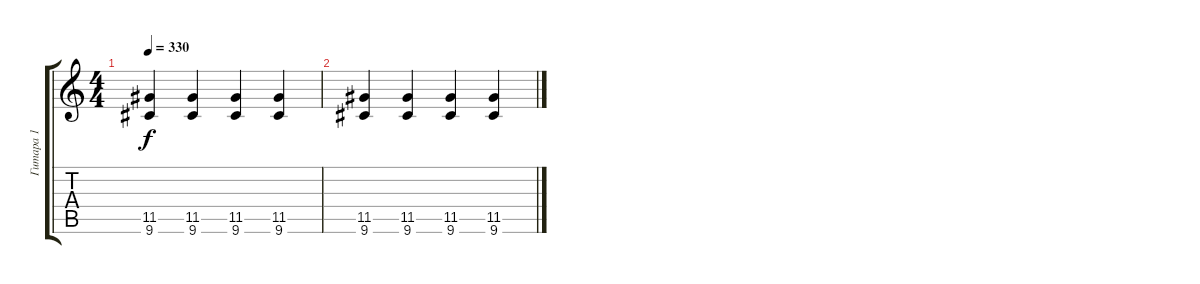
\track ("Гитара 1" "Гитара 1") {instrument overdrivenguitar}
\staff {score tabs}
\tuning (E4 B3 G3 D3 A2 E2) {hide}
\ts (4 4)
\tempo 330
\clef g2
\ks c
(11.5 9.6).4{dy f} (11.5 9.6).4 (11.5 9.6).4 (11.5 9.6).4 |
(11.5 9.6).4 (11.5 9.6).4 (11.5 9.6).4 (11.5 9.6).4
